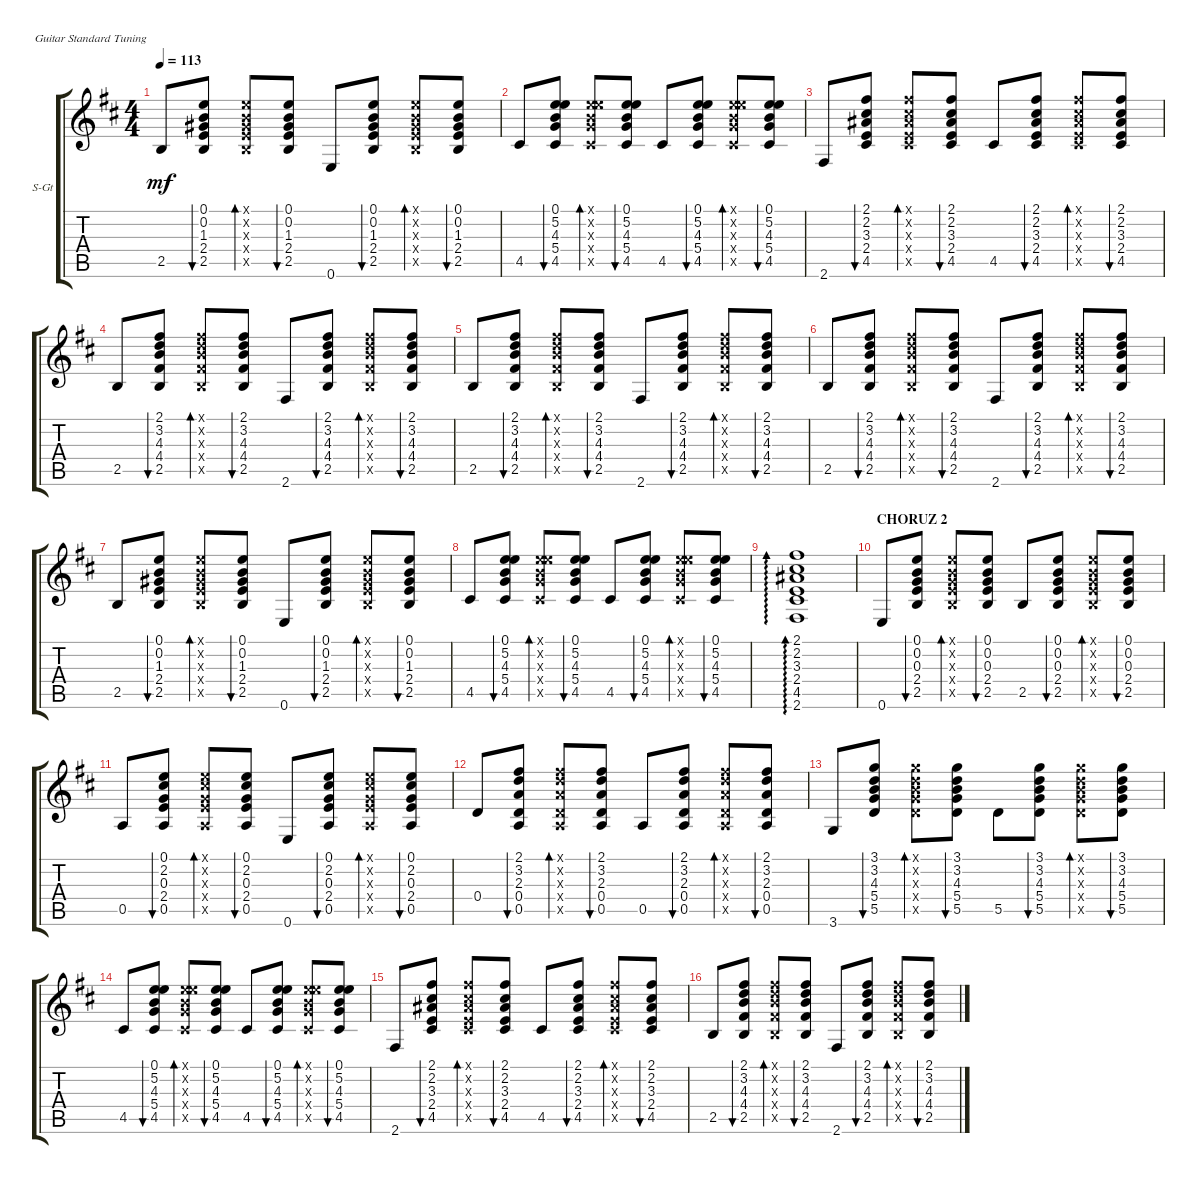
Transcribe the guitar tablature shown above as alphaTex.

\defaultSystemsLayout 4
\bracketExtendMode groupsimilarinstruments
\firstSystemTrackNameOrientation horizontal
\otherSystemsTrackNameOrientation horizontal
\track ("Steel Guitar" "S-Gt") {instrument acousticguitarsteel}
\staff {score tabs}
\tuning (E4 B3 G3 D3 A2 E2)
\ts (4 4)
\tempo 113
\clef g2
\ks bminor
2.5.8{dy mf} (2.5 2.4 1.3 0.2 0.1).8{bu 30} (2.5{x} 2.4{x} 1.3{x} 0.2{x} 0.1{x}).8{bd 30} (2.5 2.4 1.3 0.2 0.1).8{bu 30} 0.6.8 (2.5 2.4 1.3 0.2 0.1).8{bu 30} (2.5{x} 2.4{x} 1.3{x} 0.2{x} 0.1{x}).8{bd 30} (2.5 2.4 1.3 0.2 0.1).8{bu 30} |
4.5.8 (4.5 5.4 4.3 5.2 0.1).8{bu 30} (4.5{x} 5.4{x} 4.3{x} 5.2{x} 0.1{x}).8{bd 30} (4.5 5.4 4.3 5.2 0.1).8{bu 30} 4.5.8 (4.5 5.4 4.3 5.2 0.1).8{bu 30} (4.5{x} 5.4{x} 4.3{x} 5.2{x} 0.1{x}).8{bd 30} (4.5 5.4 4.3 5.2 0.1).8{bu 30} |
2.6.8 (4.5 2.4 3.3 2.2 2.1).8{bu 30} (4.5{x} 2.4{x} 3.3{x} 2.2{x} 2.1{x}).8{bd 30} (4.5 2.4 3.3 2.2 2.1).8{bu 30} 4.5.8 (4.5 2.4 3.3 2.2 2.1).8{bu 30} (4.5{x} 2.4{x} 3.3{x} 2.2{x} 2.1{x}).8{bd 30} (4.5 2.4 3.3 2.2 2.1).8{bu 30} |
2.5.8 (2.5 4.4 4.3 3.2 2.1).8{bu 30} (2.5{x} 4.4{x} 4.3{x} 3.2{x} 2.1{x}).8{bd 30} (2.5 4.4 4.3 3.2 2.1).8{bu 30} 2.6.8 (2.5 4.4 4.3 3.2 2.1).8{bu 30} (2.5{x} 4.4{x} 4.3{x} 3.2{x} 2.1{x}).8{bd 30} (2.5 4.4 4.3 3.2 2.1).8{bu 30} |
2.5.8 (2.5 4.4 4.3 3.2 2.1).8{bu 30} (2.5{x} 4.4{x} 4.3{x} 3.2{x} 2.1{x}).8{bd 30} (2.5 4.4 4.3 3.2 2.1).8{bu 30} 2.6.8 (2.5 4.4 4.3 3.2 2.1).8{bu 30} (2.5{x} 4.4{x} 4.3{x} 3.2{x} 2.1{x}).8{bd 30} (2.5 4.4 4.3 3.2 2.1).8{bu 30} |
2.5.8 (2.5 4.4 4.3 3.2 2.1).8{bu 30} (2.5{x} 4.4{x} 4.3{x} 3.2{x} 2.1{x}).8{bd 30} (2.5 4.4 4.3 3.2 2.1).8{bu 30} 2.6.8 (2.5 4.4 4.3 3.2 2.1).8{bu 30} (2.5{x} 4.4{x} 4.3{x} 3.2{x} 2.1{x}).8{bd 30} (2.5 4.4 4.3 3.2 2.1).8{bu 30} |
2.5.8 (2.5 2.4 1.3 0.2 0.1).8{bu 30} (2.5{x} 2.4{x} 1.3{x} 0.2{x} 0.1{x}).8{bd 30} (2.5 2.4 1.3 0.2 0.1).8{bu 30} 0.6.8 (2.5 2.4 1.3 0.2 0.1).8{bu 30} (2.5{x} 2.4{x} 1.3{x} 0.2{x} 0.1{x}).8{bd 30} (2.5 2.4 1.3 0.2 0.1).8{bu 30} |
4.5.8 (4.5 5.4 4.3 5.2 0.1).8{bu 30} (4.5{x} 5.4{x} 4.3{x} 5.2{x} 0.1{x}).8{bd 30} (4.5 5.4 4.3 5.2 0.1).8{bu 30} 4.5.8 (4.5 5.4 4.3 5.2 0.1).8{bu 30} (4.5{x} 5.4{x} 4.3{x} 5.2{x} 0.1{x}).8{bd 30} (4.5 5.4 4.3 5.2 0.1).8{bu 30} |
(4.5 2.4 3.3 2.2 2.1 2.6).1{ad 30} |
\section ("" "CHORUZ 2")
0.6.8 (2.5 2.4 0.3 0.2 0.1).8{bu 30} (2.5{x} 2.4{x} 0.3{x} 0.2{x} 0.1{x}).8{bd 30} (2.5 2.4 0.3 0.2 0.1).8{bu 30} 2.5.8 (2.5 2.4 0.3 0.2 0.1).8{bu 30} (2.5{x} 2.4{x} 0.3{x} 0.2{x} 0.1{x}).8{bd 30} (2.5 2.4 0.3 0.2 0.1).8{bu 30} |
0.5.8 (0.5 2.4 0.3 2.2 0.1).8{bu 30} (0.5{x} 2.4{x} 0.3{x} 2.2{x} 0.1{x}).8{bd 30} (0.5 2.4 0.3 2.2 0.1).8{bu 30} 0.6.8 (0.5 2.4 0.3 2.2 0.1).8{bu 30} (0.5{x} 2.4{x} 0.3{x} 2.2{x} 0.1{x}).8{bd 30} (0.5 2.4 0.3 2.2 0.1).8{bu 30} |
0.4.8 (0.5 0.4 2.3 3.2 2.1).8{bu 30} (0.5{x} 0.4{x} 2.3{x} 3.2{x} 2.1{x}).8{bd 30} (0.5 0.4 2.3 3.2 2.1).8{bu 30} 0.5.8 (0.5 0.4 2.3 3.2 2.1).8{bu 30} (0.5{x} 0.4{x} 2.3{x} 3.2{x} 2.1{x}).8{bd 30} (0.5 0.4 2.3 3.2 2.1).8{bu 30} |
3.6.8 (5.5 5.4 4.3 3.2 3.1).8{bu 30} (5.5{x} 5.4{x} 4.3{x} 3.2{x} 3.1{x}).8{bd 30} (5.5 5.4 4.3 3.2 3.1).8{bu 30} 5.5.8 (5.5 5.4 4.3 3.2 3.1).8{bu 30} (5.5{x} 5.4{x} 4.3{x} 3.2{x} 3.1{x}).8{bd 30} (5.5 5.4 4.3 3.2 3.1).8{bu 30} |
4.5.8 (4.5 5.4 4.3 5.2 0.1).8{bu 30} (4.5{x} 5.4{x} 4.3{x} 5.2{x} 0.1{x}).8{bd 30} (4.5 5.4 4.3 5.2 0.1).8{bu 30} 4.5.8 (4.5 5.4 4.3 5.2 0.1).8{bu 30} (4.5{x} 5.4{x} 4.3{x} 5.2{x} 0.1{x}).8{bd 30} (4.5 5.4 4.3 5.2 0.1).8{bu 30} |
2.6.8 (4.5 2.4 3.3 2.2 2.1).8{bu 30} (4.5{x} 2.4{x} 3.3{x} 2.2{x} 2.1{x}).8{bd 30} (4.5 2.4 3.3 2.2 2.1).8{bu 30} 4.5.8 (4.5 2.4 3.3 2.2 2.1).8{bu 30} (4.5{x} 2.4{x} 3.3{x} 2.2{x} 2.1{x}).8{bd 30} (4.5 2.4 3.3 2.2 2.1).8{bu 30} |
2.5.8 (2.5 4.4 4.3 3.2 2.1).8{bu 30} (2.5{x} 4.4{x} 4.3{x} 3.2{x} 2.1{x}).8{bd 30} (2.5 4.4 4.3 3.2 2.1).8{bu 30} 2.6.8 (2.5 4.4 4.3 3.2 2.1).8{bu 30} (2.5{x} 4.4{x} 4.3{x} 3.2{x} 2.1{x}).8{bd 30} (2.5 4.4 4.3 3.2 2.1).8{bu 30}
